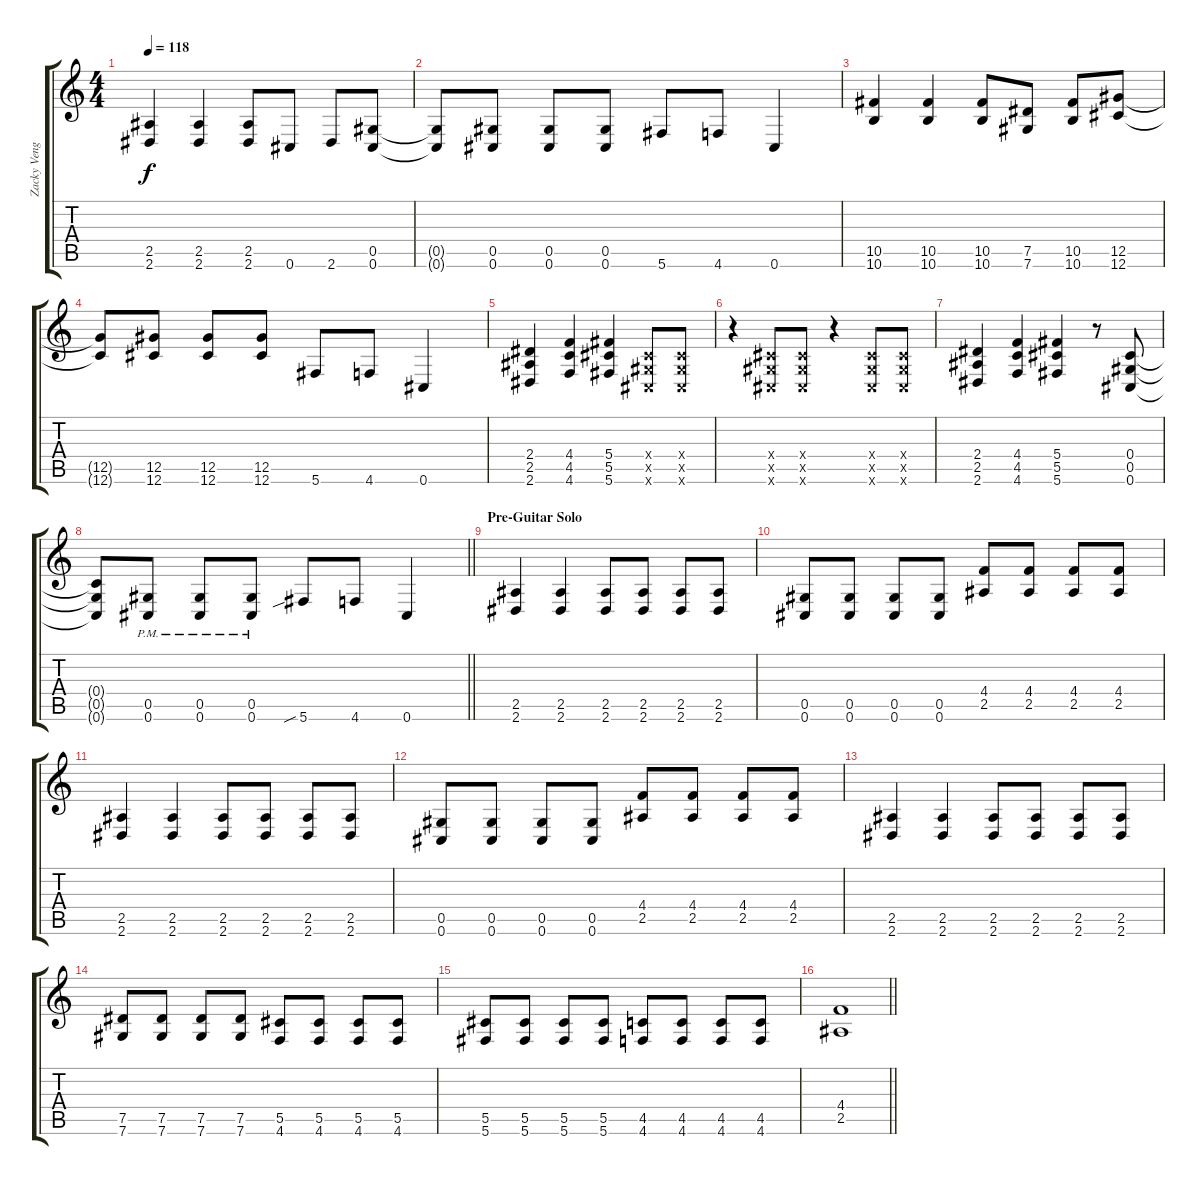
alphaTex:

\track ("Zacky Vengeance" "Zacky Veng") {instrument distortionguitar}
\staff {score tabs}
\tuning (Eb4 Bb3 Gb3 Db3 Ab2 Db2) {hide}
\ts (4 4)
\tempo 118
\clef g2
\ks c
(2.5 2.6).4{dy f} (2.5 2.6).4 (2.5 2.6).8 0.6.8 2.6.8 (0.5 0.6).8 |
(0.5{t} 0.6{t}).8 (0.5 0.6).8 (0.5 0.6).8 (0.5 0.6).8 5.6.8 4.6.8 0.6.4 |
(10.5 10.6).4 (10.5 10.6).4 (10.5 10.6).8 (7.5 7.6).8 (10.5 10.6).8 (12.5 12.6).8 |
(12.5{t} 12.6{t}).8 (12.5 12.6).8 (12.5 12.6).8 (12.5 12.6).8 5.6.8 4.6.8 0.6.4 |
(2.4 2.5 2.6).4 (4.4 4.5 4.6).4 (5.4 5.5 5.6).4 (0.4{x} 0.5{x} 0.6{x}).8 (0.4{x} 0.5{x} 0.6{x}).8 |
r.4 (0.4{x} 0.5{x} 0.6{x}).8 (0.4{x} 0.5{x} 0.6{x}).8 r.4 (0.4{x} 0.5{x} 0.6{x}).8 (0.4{x} 0.5{x} 0.6{x}).8 |
(2.4 2.5 2.6).4 (4.4 4.5 4.6).4 (5.4 5.5 5.6).4 r.8 (0.4 0.5 0.6).8 |
\barLineRight lightlight
(0.4{t} 0.5{t} 0.6{t}).8 (0.5{pm} 0.6{pm}).8 (0.5{pm} 0.6{pm}).8 (0.5{pm} 0.6{pm}).8 5.6{sib}.8 4.6.8 0.6.4 |
\section ("" "Pre-Guitar Solo")
(2.5 2.6).4 (2.5 2.6).4 (2.5 2.6).8 (2.5 2.6).8 (2.5 2.6).8 (2.5 2.6).8 |
(0.5 0.6).8 (0.5 0.6).8 (0.5 0.6).8 (0.5 0.6).8 (4.4 2.5).8 (4.4 2.5).8 (4.4 2.5).8 (4.4 2.5).8 |
(2.5 2.6).4 (2.5 2.6).4 (2.5 2.6).8 (2.5 2.6).8 (2.5 2.6).8 (2.5 2.6).8 |
(0.5 0.6).8 (0.5 0.6).8 (0.5 0.6).8 (0.5 0.6).8 (4.4 2.5).8 (4.4 2.5).8 (4.4 2.5).8 (4.4 2.5).8 |
(2.5 2.6).4 (2.5 2.6).4 (2.5 2.6).8 (2.5 2.6).8 (2.5 2.6).8 (2.5 2.6).8 |
(7.5 7.6).8 (7.5 7.6).8 (7.5 7.6).8 (7.5 7.6).8 (5.5 4.6).8 (5.5 4.6).8 (5.5 4.6).8 (5.5 4.6).8 |
(5.5 5.6).8 (5.5 5.6).8 (5.5 5.6).8 (5.5 5.6).8 (4.5 4.6).8 (4.5 4.6).8 (4.5 4.6).8 (4.5 4.6).8 |
\barLineRight lightlight
(4.4 2.5).1
